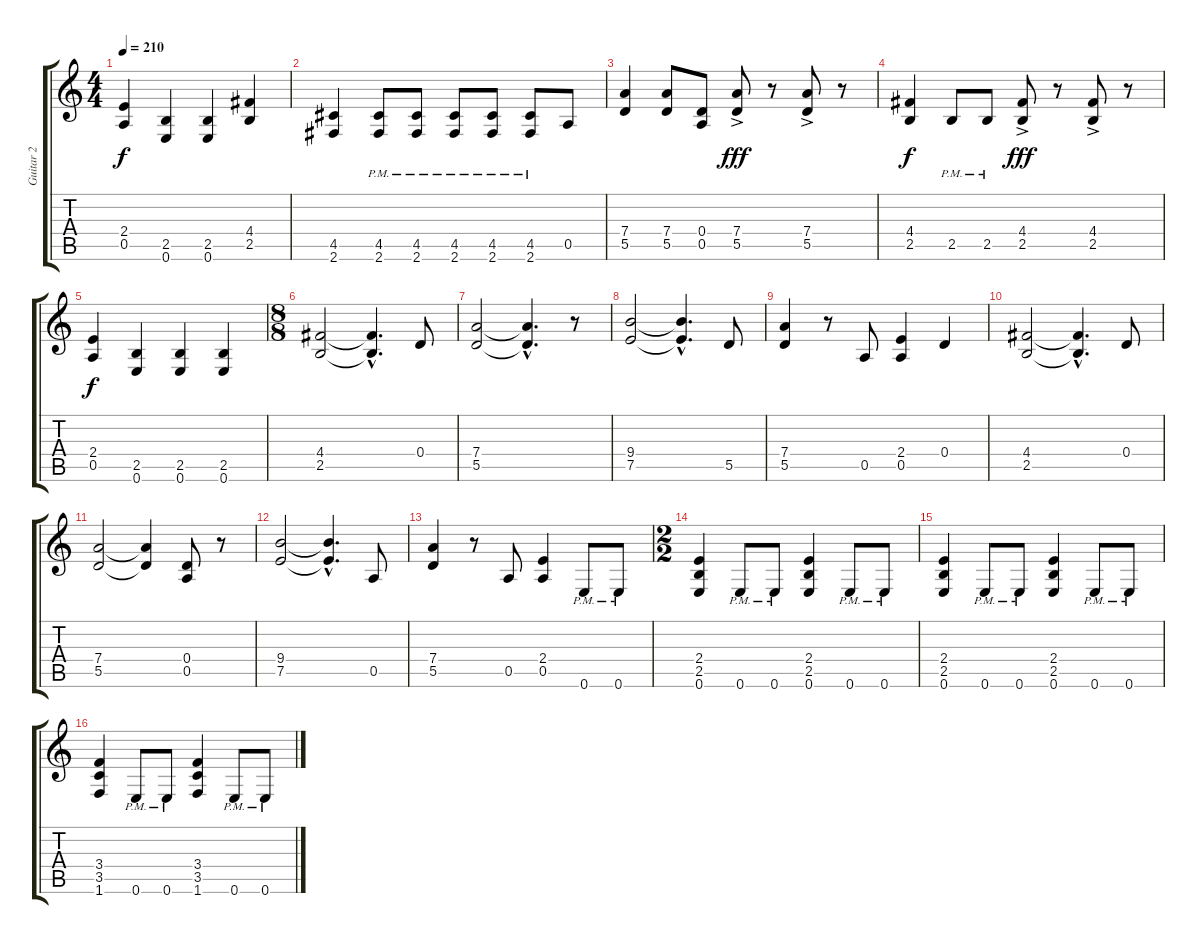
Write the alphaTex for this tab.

\track ("Guitar 2" "Guitar 2") {instrument overdrivenguitar}
\staff {score tabs}
\tuning (E4 B3 G3 D3 A2 E2) {hide}
\ts (4 4)
\tempo 210
\clef g2
\ks c
(2.4 0.5).4{dy f} (2.5 0.6).4 (2.5 0.6).4 (4.4 2.5).4 |
(4.5 2.6).4 (4.5{pm} 2.6{pm}).8 (4.5{pm} 2.6{pm}).8 (4.5{pm} 2.6{pm}).8 (4.5{pm} 2.6{pm}).8 (4.5{pm} 2.6{pm}).8 0.5.8 |
(7.4 5.5).4 (7.4 5.5).8 (0.4 0.5).8 (7.4{ac} 5.5{ac}).8{dy fff} r.8 (7.4{ac} 5.5{ac}).8 r.8 |
(4.4 2.5).4{dy f} 2.5{pm}.8 2.5{pm}.8 (4.4{ac} 2.5{ac}).8{dy fff} r.8 (4.4{ac} 2.5{ac}).8 r.8 |
(2.4 0.5).4{dy f} (2.5 0.6).4 (2.5 0.6).4 (2.5 0.6).4 |
\ts (8 8)
(4.4 2.5).2 (4.4{hac t} 2.5{hac t}).4{d} 0.4.8 |
(7.4 5.5).2 (7.4{hac t} 5.5{hac t}).4{d} r.8 |
(9.4 7.5).2 (9.4{hac t} 7.5{hac t}).4{d} 5.5.8 |
(7.4 5.5).4 r.8 0.5.8 (2.4 0.5).4 0.4.4 |
(4.4 2.5).2 (4.4{hac t} 2.5{hac t}).4{d} 0.4.8 |
(7.4 5.5).2 (7.4{t} 5.5{t}).4 (0.4 0.5).8 r.8 |
(9.4 7.5).2 (9.4{hac t} 7.5{hac t}).4{d} 0.5.8 |
(7.4 5.5).4 r.8 0.5.8 (2.4 0.5).4 0.6{pm}.8 0.6{pm}.8 |
\ts (2 2)
(2.4 2.5 0.6).4 0.6{pm}.8 0.6{pm}.8 (2.4 2.5 0.6).4 0.6{pm}.8 0.6{pm}.8 |
(2.4 2.5 0.6).4 0.6{pm}.8 0.6{pm}.8 (2.4 2.5 0.6).4 0.6{pm}.8 0.6{pm}.8 |
(3.4 3.5 1.6).4 0.6{pm}.8 0.6{pm}.8 (3.4 3.5 1.6).4 0.6{pm}.8 0.6{pm}.8
